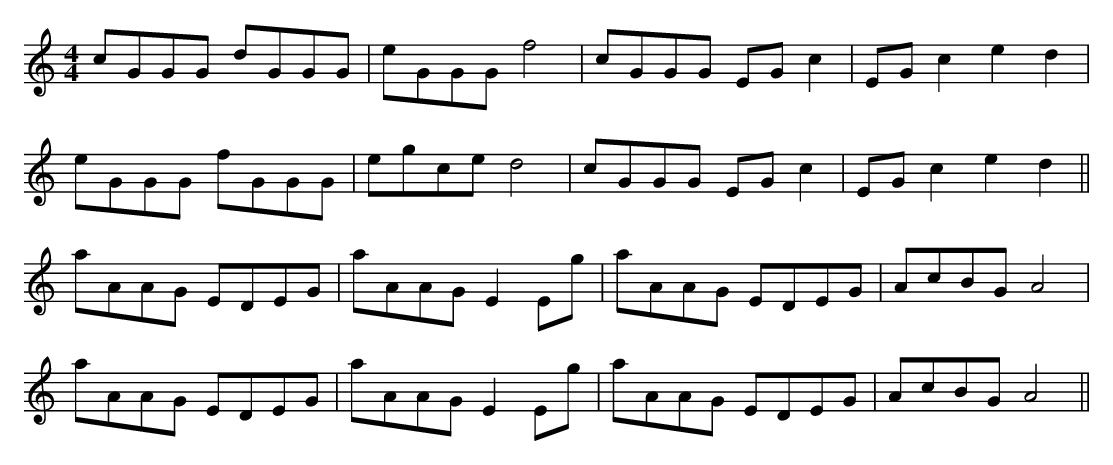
X:1
M:4/4
K:C
cGGG dGGG|eGGG f4|cGGG EGc2|EG c2e2d2|
eGGG fGGG|egce d4|cGGG EGc2|EG c2e2d2||
aAAG EDEG|aAAG E2 Eg|aAAG EDEG|AcBG A4|
aAAG EDEG|aAAG E2 Eg|aAAG EDEG|AcBG A4||
